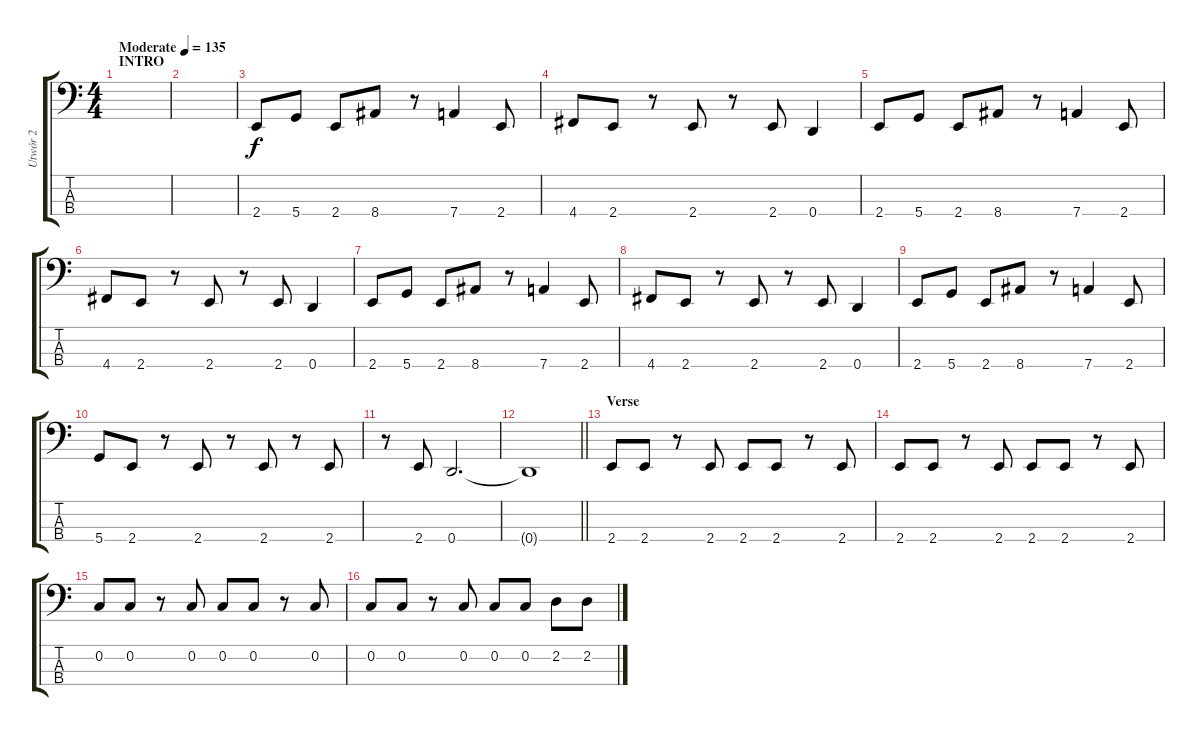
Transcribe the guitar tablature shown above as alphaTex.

\track ("Utwór 2" "Utwór 2") {instrument electricbassfinger}
\staff {score tabs}
\tuning (F2 C2 G1 D1) {hide}
\ts (4 4)
\section ("" "INTRO")
\tempo (135 "Moderate")
\clef f4
\ks c
|
|
2.4.8 5.4.8 2.4.8 8.4.8 r.8 7.4.4 2.4.8 |
4.4.8 2.4.8 r.8 2.4.8 r.8 2.4.8 0.4.4 |
2.4.8 5.4.8 2.4.8 8.4.8 r.8 7.4.4 2.4.8 |
4.4.8 2.4.8 r.8 2.4.8 r.8 2.4.8 0.4.4 |
2.4.8 5.4.8 2.4.8 8.4.8 r.8 7.4.4 2.4.8 |
4.4.8 2.4.8 r.8 2.4.8 r.8 2.4.8 0.4.4 |
2.4.8 5.4.8 2.4.8 8.4.8 r.8 7.4.4 2.4.8 |
5.4.8 2.4.8 r.8 2.4.8 r.8 2.4.8 r.8 2.4.8 |
r.8 2.4.8 0.4.2{d} |
\barLineRight lightlight
0.4{t}.1 |
\section ("" "Verse")
2.4.8 2.4.8 r.8 2.4.8 2.4.8 2.4.8 r.8 2.4.8 |
2.4.8 2.4.8 r.8 2.4.8 2.4.8 2.4.8 r.8 2.4.8 |
0.2.8 0.2.8 r.8 0.2.8 0.2.8 0.2.8 r.8 0.2.8 |
0.2.8 0.2.8 r.8 0.2.8 0.2.8 0.2.8 2.2.8 2.2.8
